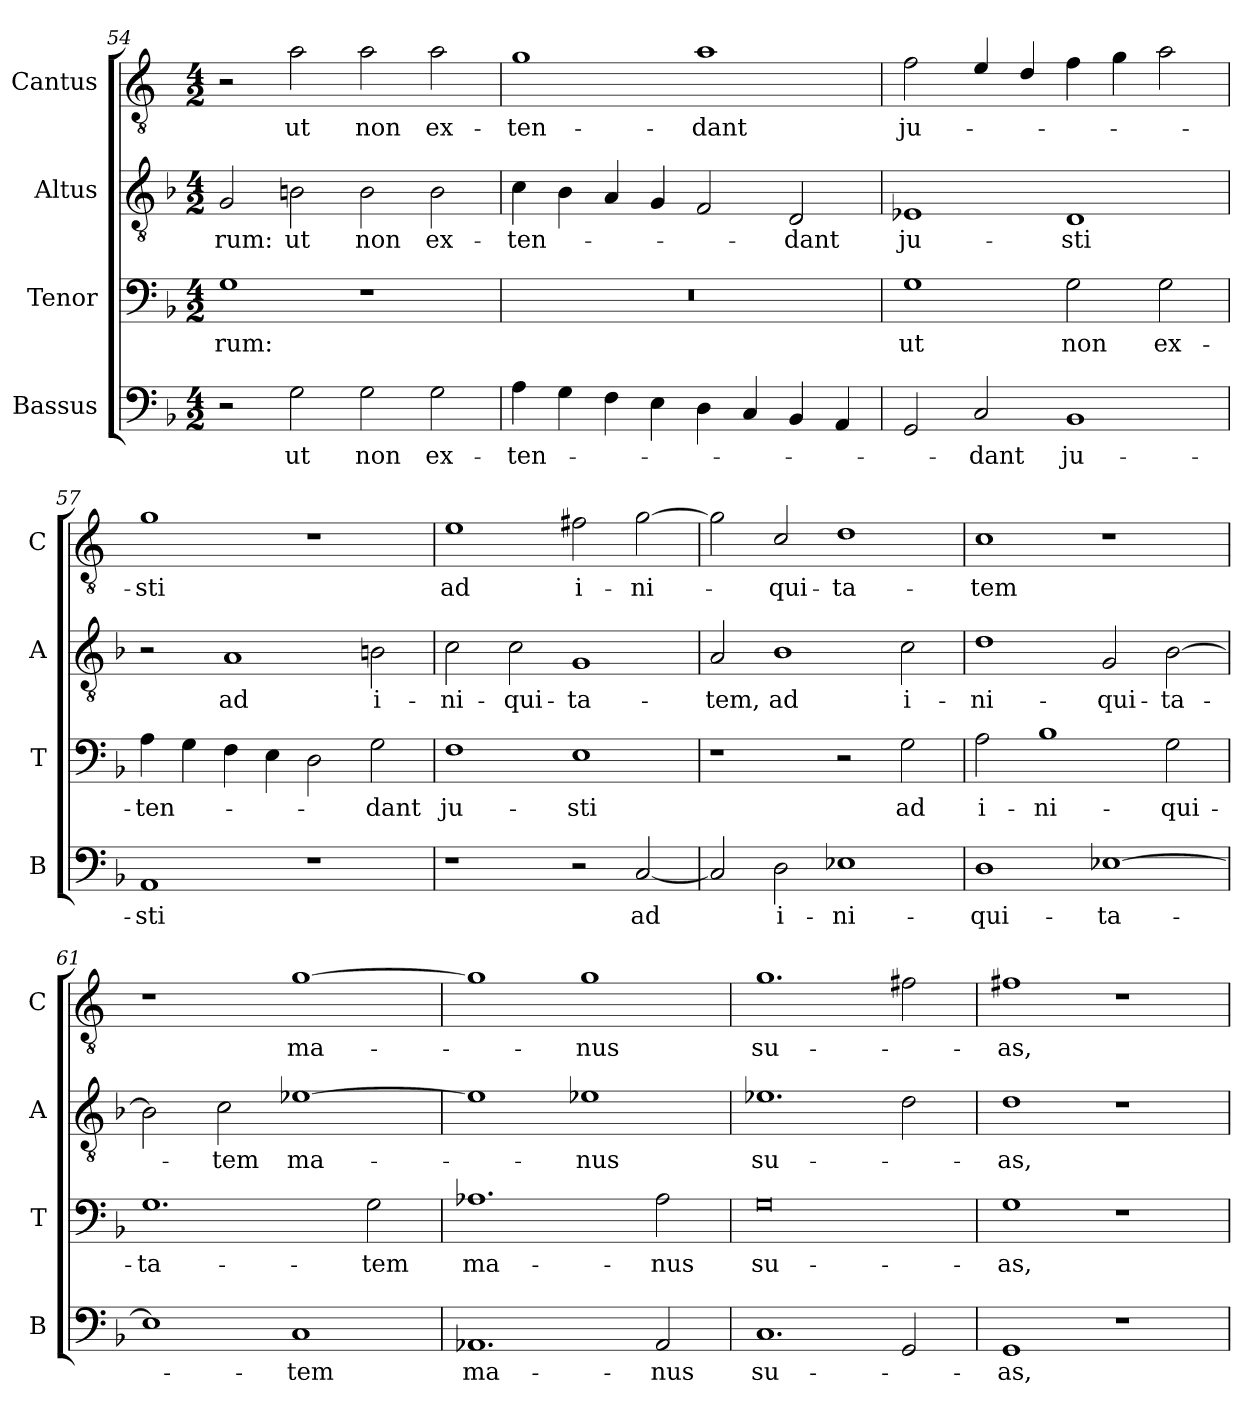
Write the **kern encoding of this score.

**kern	**text	**kern	**text	**kern	**text	**kern	**text
*part4	*part4	*part3	*part3	*part2	*part2	*part1	*part1
*staff4	*staff4	*staff3	*staff3	*staff2	*staff2	*staff1	*staff1
*I"Bassus	*	*I"Tenor	*	*I"Altus	*	*I"Cantus	*
*I'B	*	*I'T	*	*I'A	*	*I'C	*
!!LO:LB:g=z
*clefF4	*	*clefF4	*	*clefGv2	*	*clefGv2	*
*	*	*	*	*	*	*ITrd4c7	*
*k[b-]	*	*k[b-]	*	*k[b-]	*	*k[b-]	*
*F:	*	*F:	*	*F:	*	*F:	*
*M4/2	*	*M4/2	*	*M4/2	*	*M4/2	*
=54	=54	=54	=54	=54	=54	=54	=54
!	!	!	!LO:LY:b	!	!LO:LY:b	!	!
2r	.	1G	-rum:	2G/	-rum:	2r	.
!	!LO:LY:b	!	!	!	!LO:LY:b	!	!LO:LY:b
2G\	ut	.	.	2Bn\	ut	2d\	ut
!	!LO:LY:b	!	!	!	!LO:LY:b	!	!LO:LY:b
2G\	non	1r	.	2B\	non	2d\	non
!	!LO:LY:b	!	!	!	!LO:LY:b	!	!LO:LY:b
2G\	ex-	.	.	2B\	ex-	2d\	ex-
=55	=55	=55	=55	=55	=55	=55	=55
!	!LO:LY:b	!	!	!	!LO:LY:b	!	!LO:LY:b
4A\	-ten-	0r	.	4c\	-ten-	1c	-ten-
4G\	.	.	.	4B-\	.	.	.
4F\	.	.	.	4A/	.	.	.
4E\	.	.	.	4G/	.	.	.
!	!	!	!	!	!	!	!LO:LY:b
4D\	.	.	.	2F/	.	1d	-dant
4C/	.	.	.	.	.	.	.
!	!	!	!	!	!LO:LY:b	!	!
4BB-/	.	.	.	2D/	-dant	.	.
4AA/	.	.	.	.	.	.	.
=56	=56	=56	=56	=56	=56	=56	=56
!	!	!	!LO:LY:b	!	!LO:LY:b	!	!LO:LY:b
2GG/	.	1G	ut	1E-X	ju-	2B-\	ju-
!	!LO:LY:b	!	!	!	!	!	!
2C/	-dant	.	.	.	.	4A/	.
.	.	.	.	.	.	4G/	.
!	!LO:LY:b	!	!LO:LY:b	!	!LO:LY:b	!	!
1BB-	ju-	2G\	non	1D	-sti	4B-\	.
.	.	.	.	.	.	4c\	.
!	!	!	!LO:LY:b	!	!	!	!
.	.	2G\	ex-	.	.	2d\	.
=57	=57	=57	=57	=57	=57	=57	=57
!	!LO:LY:b	!	!LO:LY:b	!	!	!	!LO:LY:b
1AA	-sti	4A\	-ten-	2r	.	1c	-sti
.	.	4G\	.	.	.	.	.
!	!	!	!	!	!LO:LY:b	!	!
.	.	4F\	.	1A	ad	.	.
.	.	4E\	.	.	.	.	.
1r	.	2D\	.	.	.	1r	.
!	!	!	!LO:LY:b	!	!LO:LY:b	!	!
.	.	2G\	-dant	2Bn\	i-	.	.
=58	=58	=58	=58	=58	=58	=58	=58
!	!	!	!LO:LY:b	!	!LO:LY:b	!	!LO:LY:b
1r	.	1F	ju-	2c\	-ni-	1A	ad
!	!	!	!	!	!LO:LY:b	!	!
.	.	.	.	2c\	-qui-	.	.
!	!	!	!LO:LY:b	!	!LO:LY:b	!	!LO:LY:b
2r	.	1E	-sti	1G	-ta-	2Bn\	i-
!	!LO:LY:b	!	!	!	!	!	!LO:LY:b
[2C/	ad	.	.	.	.	[2c\	-ni-
=59	=59	=59	=59	=59	=59	=59	=59
!	!	!	!	!	!LO:LY:b	!	!
2C/]	.	1r	.	2A/	-tem,	2c\]	.
!	!LO:LY:b	!	!	!	!LO:LY:b	!	!LO:LY:b
2D\	i-	.	.	1B-	ad	2F/	-qui-
!	!LO:LY:b	!	!	!	!	!	!LO:LY:b
1E-X	-ni-	2r	.	.	.	1G	-ta-
!	!	!	!LO:LY:b	!	!LO:LY:b	!	!
.	.	2G\	ad	2c\	i-	.	.
!!LO:LB:g=z
=60	=60	=60	=60	=60	=60	=60	=60
!	!LO:LY:b	!	!LO:LY:b	!	!LO:LY:b	!	!LO:LY:b
1D	-qui-	2A\	i-	1d	-ni-	1F	-tem
!	!	!	!LO:LY:b	!	!	!	!
.	.	1B-	-ni-	.	.	.	.
!	!LO:LY:b	!	!	!	!LO:LY:b	!	!
[1E-X	-ta-	.	.	2G/	-qui-	1r	.
!	!	!	!LO:LY:b	!	!LO:LY:b	!	!
.	.	2G\	-qui-	[2B-\	-ta-	.	.
=61	=61	=61	=61	=61	=61	=61	=61
!	!	!	!LO:LY:b	!	!	!	!
1E-]	.	1.G	-ta-	2B-\]	.	1r	.
!	!	!	!	!	!LO:LY:b	!	!
.	.	.	.	2c\	-tem	.	.
!	!LO:LY:b	!	!	!	!LO:LY:b	!	!LO:LY:b
1C	-tem	.	.	[1e-X	ma-	[1c	ma-
!	!	!	!LO:LY:b	!	!	!	!
.	.	2G\	-tem	.	.	.	.
=62	=62	=62	=62	=62	=62	=62	=62
!	!LO:LY:b	!	!LO:LY:b	!	!	!	!
1.AA-X	ma-	1.A-X	ma-	1e-]	.	1c]	.
!	!	!	!	!	!LO:LY:b	!	!LO:LY:b
.	.	.	.	1e-X	-nus	1c	-nus
!	!LO:LY:b	!	!LO:LY:b	!	!	!	!
2AA-/	-nus	2A-\	-nus	.	.	.	.
=63	=63	=63	=63	=63	=63	=63	=63
!	!LO:LY:b	!	!LO:LY:b	!	!LO:LY:b	!	!LO:LY:b
1.C	su-	0G	su-	1.e-X	su-	1.c	su-
2GG/	.	.	.	2d\	.	2Bn\	.
=64	=64	=64	=64	=64	=64	=64	=64
!	!LO:LY:b	!	!LO:LY:b	!	!LO:LY:b	!	!LO:LY:b
1GG	-as,	1G	-as,	1d	-as,	1Bn	-as,
1r	.	1r	.	1r	.	1r	.
=	=	=	=	=	=	=	=
*-	*-	*-	*-	*-	*-	*-	*-
